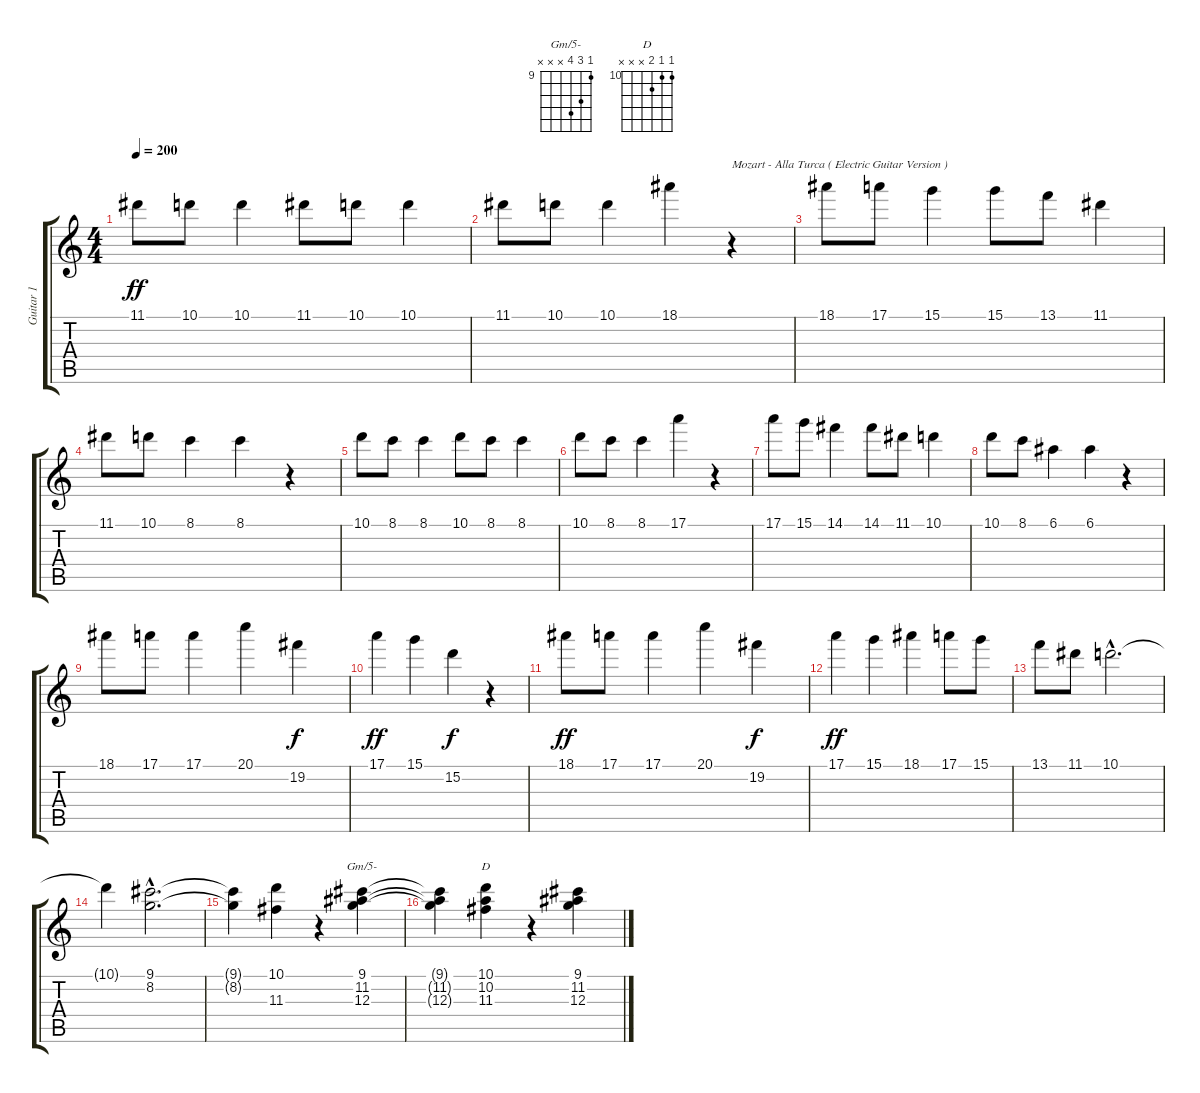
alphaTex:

\track ("Guitar 1" "Guitar 1") {instrument distortionguitar}
\staff {score tabs}
\tuning (E4 B3 G3 D3 A2 E2) {hide}
\chord ("Gm/5-" 9 11 12 x x x) {firstfret 9}
\chord ("D" 10 10 11 x x x) {firstfret 10}
\ts (4 4)
\tempo 200
\clef g2
\ks c
11.1.8{dy ff instrument distortionguitar} 10.1.8 10.1.4 11.1.8 10.1.8 10.1.4 |
11.1.8 10.1.8 10.1.4 18.1.4 r.4{txt "Mozart - Alla Turca ( Electric Guitar Version )"} |
18.1.8 17.1.8 15.1.4 15.1.8 13.1.8 11.1.4 |
11.1.8 10.1.8 8.1.4 8.1.4 r.4 |
10.1.8 8.1.8 8.1.4 10.1.8 8.1.8 8.1.4 |
10.1.8 8.1.8 8.1.4 17.1.4 r.4 |
17.1.8 15.1.8 14.1.4 14.1.8 11.1.8 10.1.4 |
10.1.8 8.1.8 6.1.4 6.1.4 r.4 |
18.1.8 17.1.8 17.1.4 20.1.4 19.2.4{dy f} |
17.1.4{dy ff} 15.1.4 15.2.4{dy f} r.4 |
18.1.8{dy ff} 17.1.8 17.1.4 20.1.4 19.2.4{dy f} |
17.1.4{dy ff} 15.1.4 18.1.4 17.1.8 15.1.8 |
13.1.8 11.1.8 10.1{hac}.2{d} |
10.1{t}.4 (9.1{hac} 8.2{hac}).2{d} |
(9.1{t} 8.2{t}).4 (10.1 11.3).4 r.4 (9.1 11.2 12.3).4{ch "Gm/5-"} |
(9.1{t} 11.2{t} 12.3{t}).4 (10.1 10.2 11.3).4{ch "D"} r.4 (9.1 11.2 12.3).4
